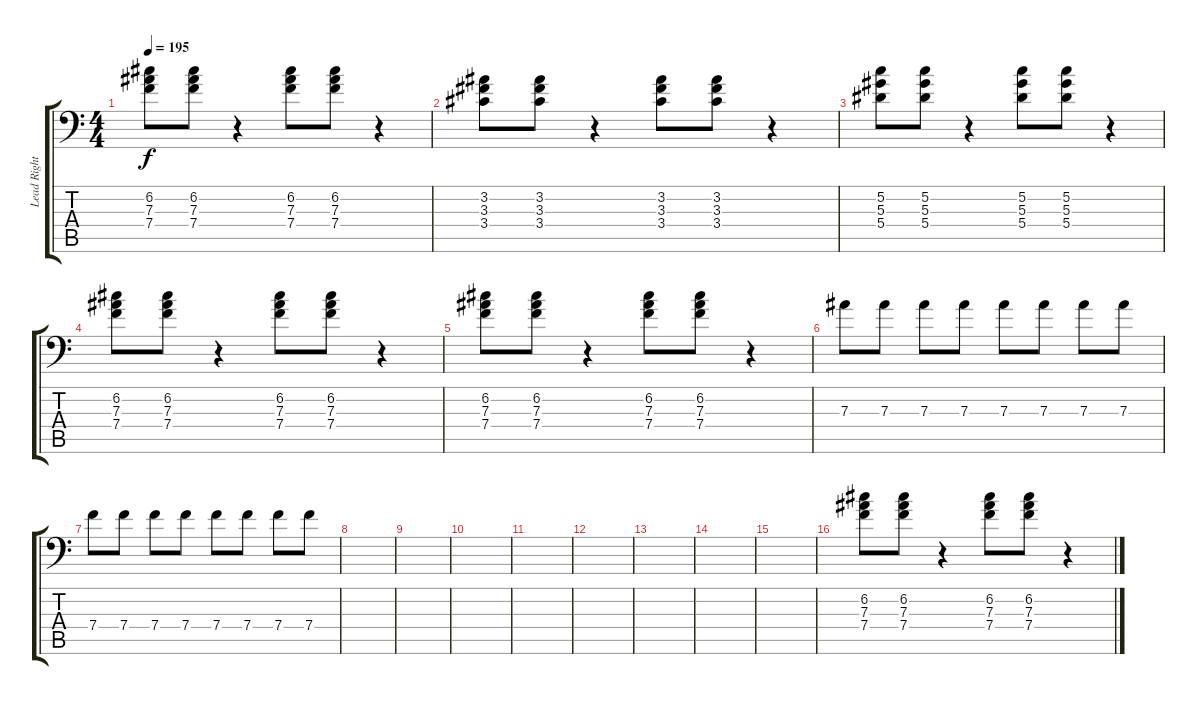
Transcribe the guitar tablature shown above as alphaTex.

\track ("Lead Right 1" "Lead Right") {instrument distortionguitar}
\staff {score tabs}
\tuning (C4 G3 Eb3 Bb2 F2 Bb1) {hide}
\ts (4 4)
\tempo 195
\clef f4
\ks c
(6.2 7.3 7.4).8{dy f} (6.2 7.3 7.4).8 r.4 (6.2 7.3 7.4).8 (6.2 7.3 7.4).8 r.4 |
(3.2 3.3 3.4).8 (3.2 3.3 3.4).8 r.4 (3.2 3.3 3.4).8 (3.2 3.3 3.4).8 r.4 |
(5.2 5.3 5.4).8 (5.2 5.3 5.4).8 r.4 (5.2 5.3 5.4).8 (5.2 5.3 5.4).8 r.4 |
(6.2 7.3 7.4).8 (6.2 7.3 7.4).8 r.4 (6.2 7.3 7.4).8 (6.2 7.3 7.4).8 r.4 |
(6.2 7.3 7.4).8 (6.2 7.3 7.4).8 r.4 (6.2 7.3 7.4).8 (6.2 7.3 7.4).8 r.4 |
7.3.8{instrument distortionguitar} 7.3.8 7.3.8 7.3.8 7.3.8 7.3.8 7.3.8 7.3.8 |
7.4.8 7.4.8 7.4.8 7.4.8 7.4.8 7.4.8 7.4.8 7.4.8 |
|
|
|
|
|
|
|
|
(6.2 7.3 7.4).8{instrument overdrivenguitar} (6.2 7.3 7.4).8 r.4 (6.2 7.3 7.4).8 (6.2 7.3 7.4).8 r.4
